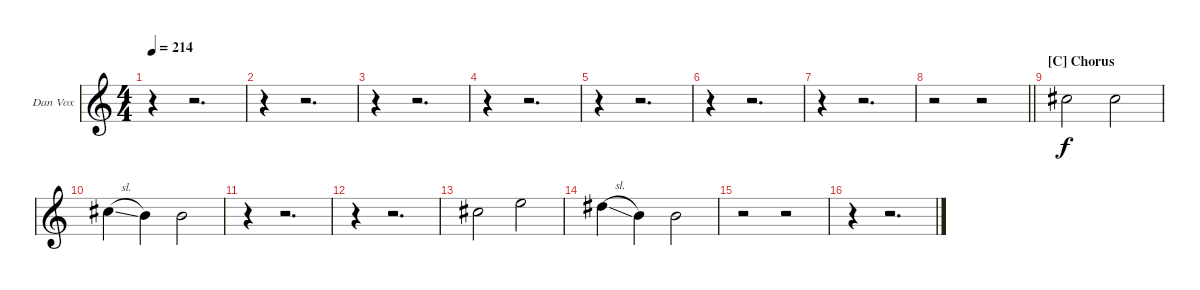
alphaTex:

\bracketExtendMode groupsimilarinstruments
\firstSystemTrackNameOrientation horizontal
\otherSystemsTrackNameOrientation horizontal
\track ("Dan Andriano - Vocals" "Dan Vox") {instrument overdrivenguitar}
\staff {score}
\tuning (E4 B3 G3 D3 A2 E2)
\ts (4 4)
\tempo 214
\clef g2
\ks c
r.4{dy f} r.2{d} |
r.4 r.2{d} |
r.4 r.2{d} |
r.4 r.2{d} |
r.4 r.2{d} |
r.4 r.2{d} |
r.4 r.2{d} |
\barLineRight lightlight
r.2 r.2 |
\section ("C" "Chorus")
6.3.2 6.3.2 |
6.3{sl}.4 4.3.4 4.3.2 |
r.4 r.2{d} |
r.4 r.2{d} |
6.3.2 9.3.2 |
8.3{sl}.4 4.3.4 4.3.2 |
r.2 r.2 |
r.4 r.2{d}
